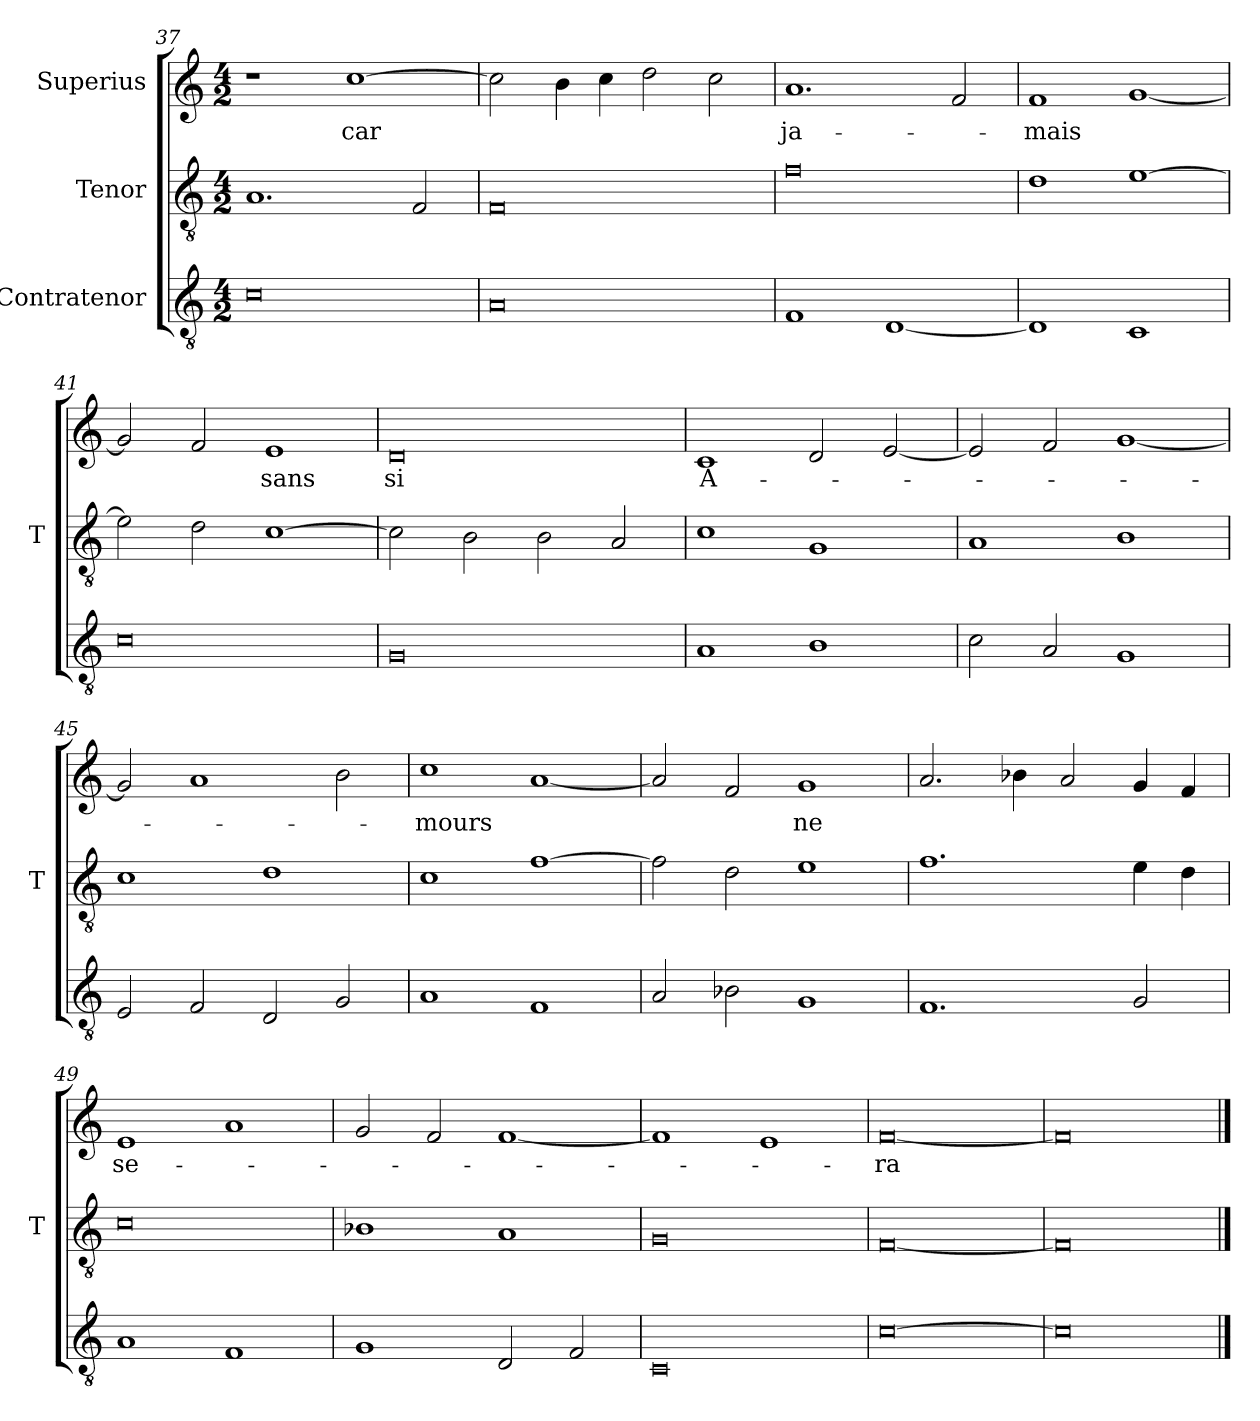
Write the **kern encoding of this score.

**kern	**kern	**kern	**text
*part3	*part2	*part1	*part1
*staff3	*staff2	*staff1	*staff1
*I"Contratenor	*I"Tenor	*I"Superius	*
*	*I'T	*	*
*clefGv2	*clefGv2	*clefG2	*
*M4/2	*M4/2	*M4/2	*
=37	=37	=37	=37
0c	1.A	1r	.
.	.	[1cc	-car
.	2F	.	.
=38	=38	=38	=38
0A	0F	2cc]	.
.	.	4b	.
.	.	4cc	.
.	.	2dd	.
.	.	2cc	.
=39	=39	=39	=39
1F	0f	1.a	ja-
[1D	.	.	.
.	.	2f	.
=40	=40	=40	=40
1D]	1d	1f	-mais
1C	[1e	[1g	.
=41	=41	=41	=41
0c	2e]	2g]	.
.	2d	2f	.
.	[1c	1e	-sans
=42	=42	=42	=42
0G	2c]	0d	-si
.	2B	.	.
.	2B	.	.
.	2A	.	.
=43	=43	=43	=43
1A	1c	1c	A-
1B	1G	2d	.
.	.	[2e	.
=44	=44	=44	=44
2c	1A	2e]	.
2A	.	2f	.
1G	1B	[1g	.
=45	=45	=45	=45
2E	1c	2g]	.
2F	.	1a	.
2D	1d	.	.
2G	.	2b	.
=46	=46	=46	=46
1A	1c	1cc	-mours
1F	[1f	[1a	.
=47	=47	=47	=47
2A	2f]	2a]	.
2B-X	2d	2f	.
1G	1e	1g	-ne
=48	=48	=48	=48
1.F	1.f	2.a	.
.	.	4b-X	.
.	.	2a	.
2G	4e	4g	.
.	4d	4f	.
=49	=49	=49	=49
1A	0c	1e	se-
1F	.	1a	.
=50	=50	=50	=50
1G	1B-X	2g	.
.	.	2f	.
2D	1A	[1f	.
2F	.	.	.
=51	=51	=51	=51
0C	0G	1f]	.
.	.	1e	.
=52	=52	=52	=52
[0c	[0F	[0f	-ra
=53	=53	=53	=53
0c]	0F]	0f]	.
==	==	==	==
*-	*-	*-	*-
